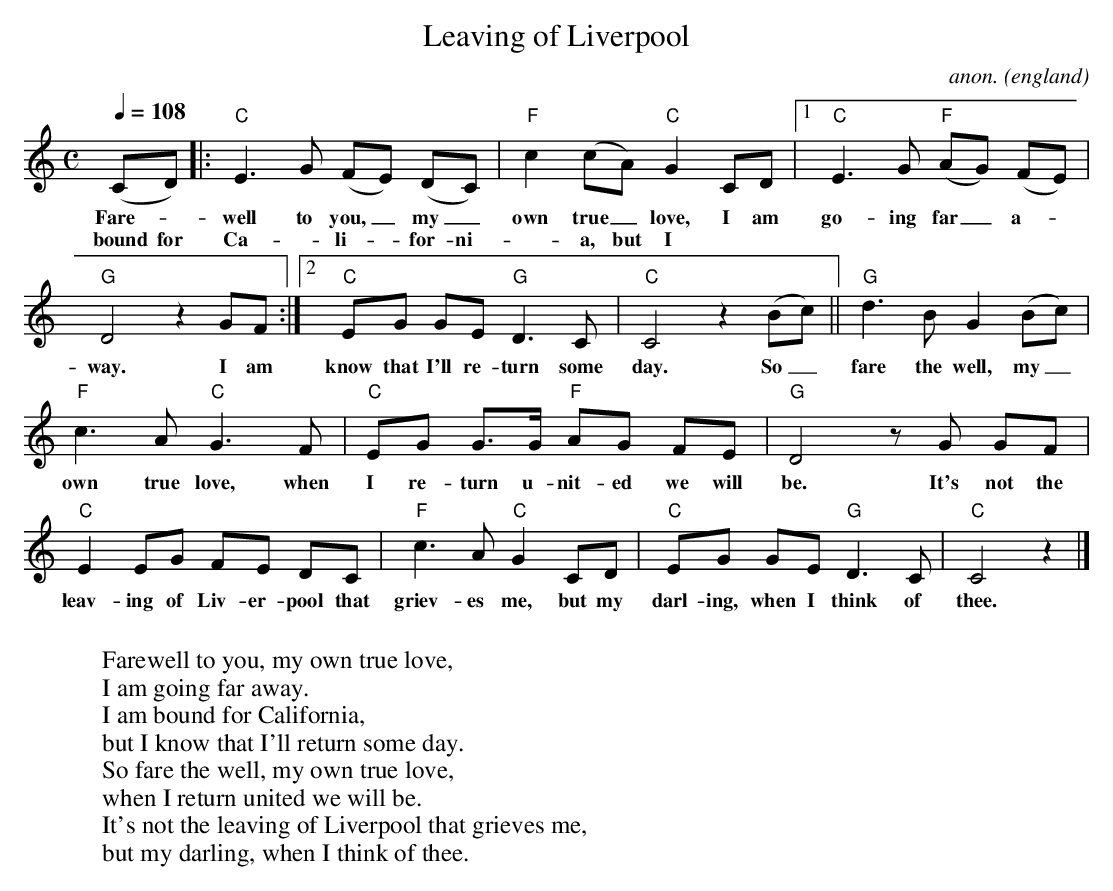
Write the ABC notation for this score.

X:1
T:Leaving of Liverpool
O:england
C:anon.
M:C
L:1/8
Q:1/4=108
K:C
(CD)|:"C"E3G (FE) (DC)|"F"c2 (cA) "C"G2 CD|[1"C"E3G "F"(AG) (FE)|
w:Fare-_well to you,_ my_ own true_ love, I am go-ing far_ a-_
w:  bound for Ca-_li-_for-ni-_a, but I
"G"D4 z2 GF:|[2"C"EG GE "G"D3C|"C"C4 z2 (Bc)||"G"d3B G2(Bc)|
w:way. I am know that I'll re-turn some day. So_ fare the well, my_
"F"c3A "C"G3F|"C"EG G>G "F"AG FE|"G"D4 z G GF|
w:own true love, when I re-turn u-nit-ed we will be. It's not the
"C"E2 EG FE DC|"F"c3A "C"G2CD|"C"EG GE "G"D3C|"C"C4 z2|]
w:leav-ing of Liv-er-pool that griev-es me, but my darl-ing, when I think of thee.
W:
W:Farewell to you, my own true love,
W:I am going far away.
W:I am bound for California,
W:but I know that I'll return some day.
W:  So fare the well, my own true love,
W:  when I return united we will be.
W:  It's not the leaving of Liverpool that grieves me,
W:  but my darling, when I think of thee.
